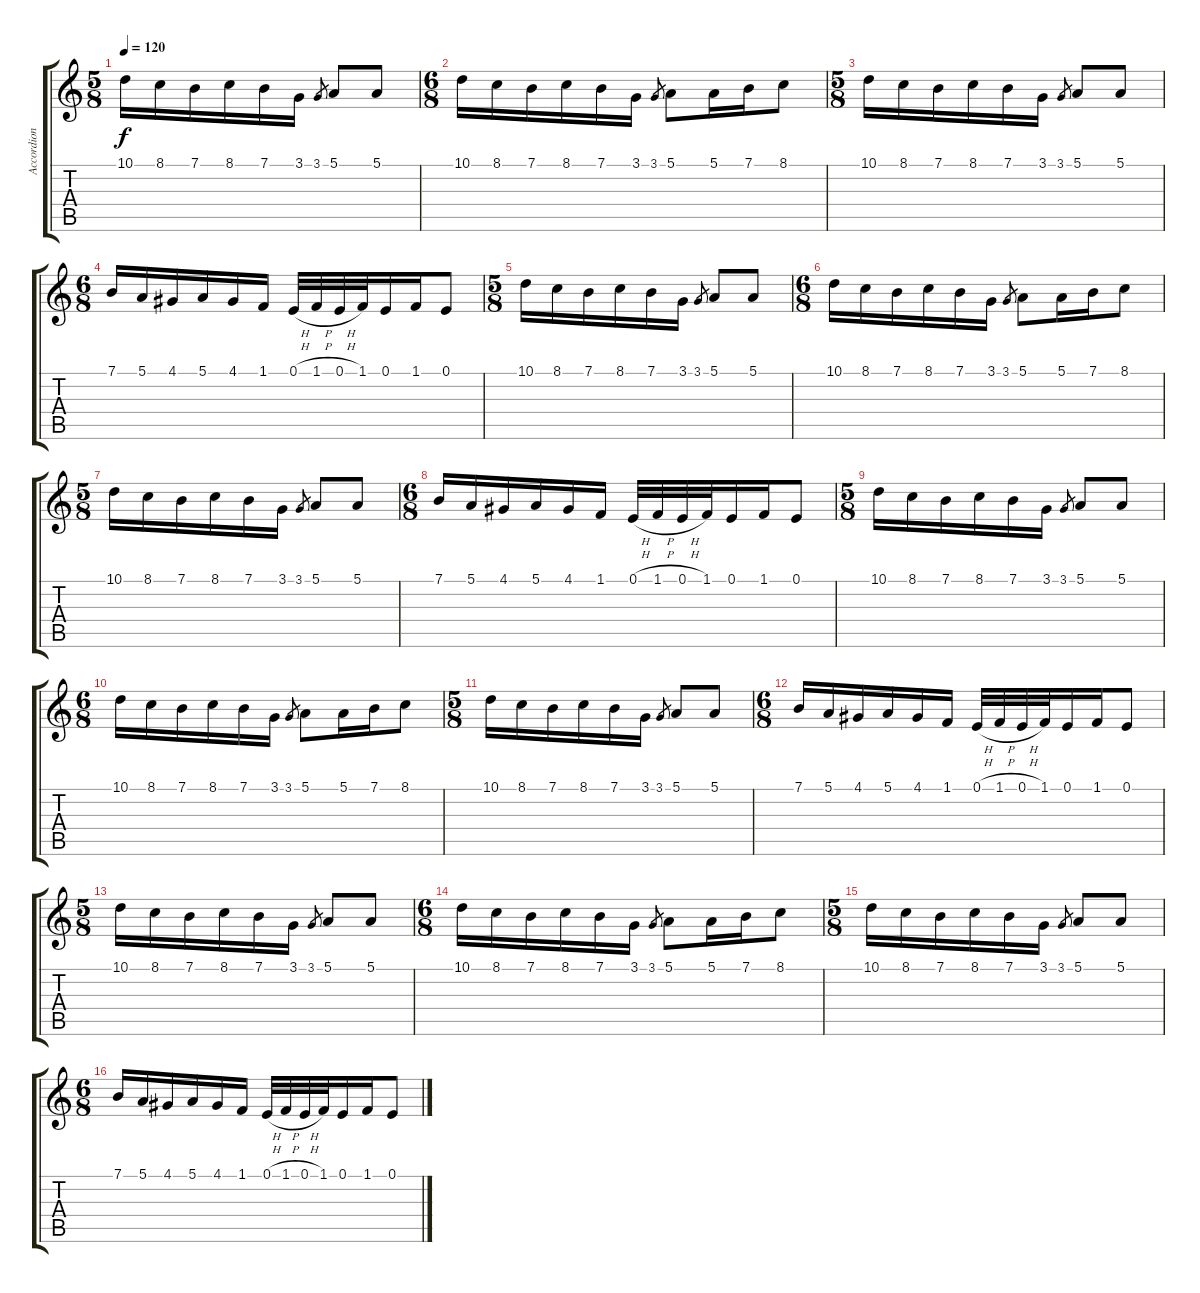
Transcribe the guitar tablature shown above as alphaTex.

\track ("Accordion" "Accordion") {instrument accordion}
\staff {score tabs}
\tuning (E4 B3 G3 D3 A2 E2) {hide}
\ts (5 8)
\tempo 120
\clef g2
\ks c
10.1.16{dy f} 8.1.16 7.1.16 8.1.16 7.1.16 3.1.16 3.1.8{gr} 5.1.8 5.1.8 |
\ts (6 8)
10.1.16 8.1.16 7.1.16 8.1.16 7.1.16 3.1.16 3.1.8{gr} 5.1.8 5.1.16 7.1.16 8.1.8 |
\ts (5 8)
10.1.16 8.1.16 7.1.16 8.1.16 7.1.16 3.1.16 3.1.8{gr} 5.1.8 5.1.8 |
\ts (6 8)
7.1.16 5.1.16 4.1.16 5.1.16 4.1.16 1.1.16 0.1{h}.32 1.1{h}.32 0.1{h}.32 1.1.32 0.1.16 1.1.16 0.1.8 |
\ts (5 8)
10.1.16 8.1.16 7.1.16 8.1.16 7.1.16 3.1.16 3.1.8{gr} 5.1.8 5.1.8 |
\ts (6 8)
10.1.16 8.1.16 7.1.16 8.1.16 7.1.16 3.1.16 3.1.8{gr} 5.1.8 5.1.16 7.1.16 8.1.8 |
\ts (5 8)
10.1.16 8.1.16 7.1.16 8.1.16 7.1.16 3.1.16 3.1.8{gr} 5.1.8 5.1.8 |
\ts (6 8)
7.1.16 5.1.16 4.1.16 5.1.16 4.1.16 1.1.16 0.1{h}.32 1.1{h}.32 0.1{h}.32 1.1.32 0.1.16 1.1.16 0.1.8 |
\ts (5 8)
10.1.16 8.1.16 7.1.16 8.1.16 7.1.16 3.1.16 3.1.8{gr} 5.1.8 5.1.8 |
\ts (6 8)
10.1.16 8.1.16 7.1.16 8.1.16 7.1.16 3.1.16 3.1.8{gr} 5.1.8 5.1.16 7.1.16 8.1.8 |
\ts (5 8)
10.1.16 8.1.16 7.1.16 8.1.16 7.1.16 3.1.16 3.1.8{gr} 5.1.8 5.1.8 |
\ts (6 8)
7.1.16 5.1.16 4.1.16 5.1.16 4.1.16 1.1.16 0.1{h}.32 1.1{h}.32 0.1{h}.32 1.1.32 0.1.16 1.1.16 0.1.8 |
\ts (5 8)
10.1.16 8.1.16 7.1.16 8.1.16 7.1.16 3.1.16 3.1.8{gr} 5.1.8 5.1.8 |
\ts (6 8)
10.1.16 8.1.16 7.1.16 8.1.16 7.1.16 3.1.16 3.1.8{gr} 5.1.8 5.1.16 7.1.16 8.1.8 |
\ts (5 8)
10.1.16 8.1.16 7.1.16 8.1.16 7.1.16 3.1.16 3.1.8{gr} 5.1.8 5.1.8 |
\ts (6 8)
7.1.16 5.1.16 4.1.16 5.1.16 4.1.16 1.1.16 0.1{h}.32 1.1{h}.32 0.1{h}.32 1.1.32 0.1.16 1.1.16 0.1.8
